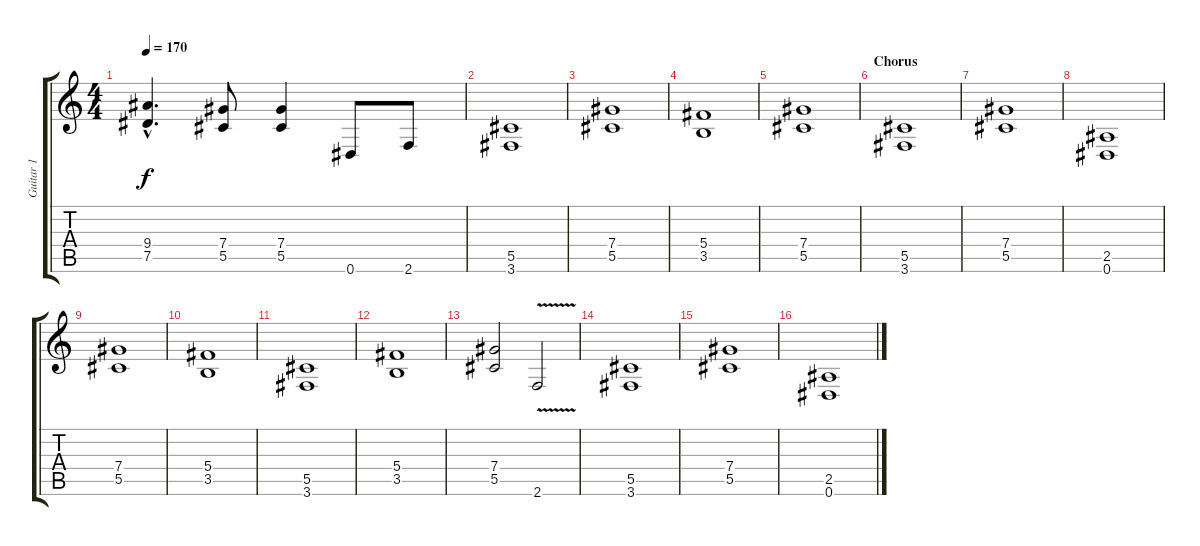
\track ("Guitar 1" "Guitar 1") {instrument distortionguitar}
\staff {score tabs}
\tuning (Eb4 Bb3 Gb3 Db3 Ab2 Eb2) {hide}
\ts (4 4)
\tempo 170
\clef g2
\ks c
(9.4{hac} 7.5{hac}).4{d dy f} (7.4 5.5).8 (7.4 5.5).4 0.6.8 2.6.8 |
(5.5 3.6).1 |
(7.4 5.5).1 |
(5.4 3.5).1 |
(7.4 5.5).1 |
\section ("" "Chorus")
(5.5 3.6).1 |
(7.4 5.5).1 |
(2.5 0.6).1 |
(7.4 5.5).1 |
(5.4 3.5).1 |
(5.5 3.6).1 |
(5.4 3.5).1 |
(7.4 5.5).2 2.6{v}.2 |
(5.5 3.6).1 |
(7.4 5.5).1 |
(2.5 0.6).1
